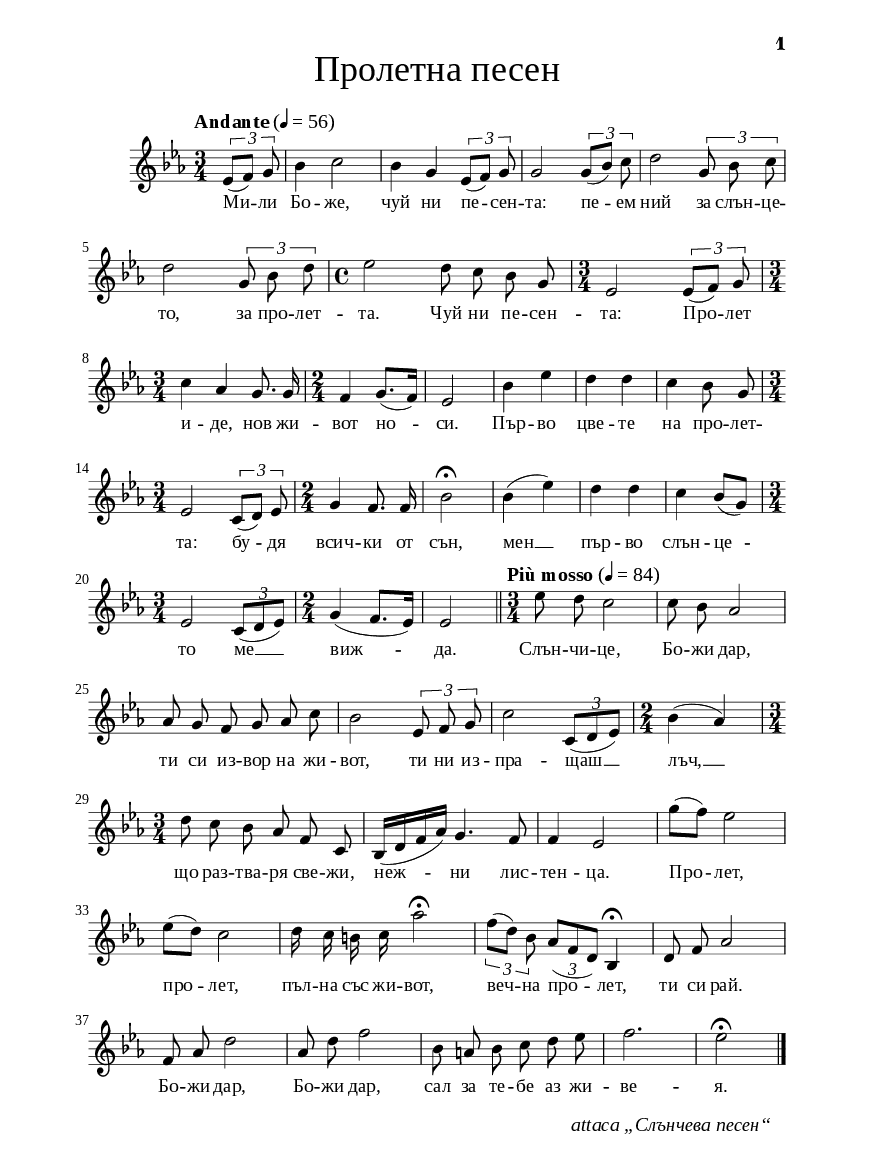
\version "2.24.4"

\include "include/globals.ily"

\bookpart {
  \label #'ref124
  \tocItem \markup "Пролетна песен"
  \paper {
    print-all-headers = ##t
    print-page-number = ##t
    print-first-page-number = ##t


    % put page numbers on the top and change the font style.
    oddHeaderMarkup = \markup
    \fill-line {
      ""
      \unless \on-first-page-of-part \fromproperty #'header:instrument
      \if \should-print-page-number \abs-fontsize #7 { \number \fromproperty #'page:page-number-string }
    }
    %% evenHeaderMarkup would inherit the value of
    %% oddHeaderMarkup if it were not defined here
    evenHeaderMarkup = \markup
    \fill-line {
      \if \should-print-page-number \abs-fontsize #7 { \number \fromproperty #'page:page-number-string }
      \unless \on-first-page-of-part \fromproperty #'header:instrument
      ""
    }

    oddFooterMarkup = \markup ""

    evenFooterMarkup = ""
    left-margin = 1.5\cm
    right-margin = 1.5\cm
    top-margin = 1\cm
    bottom-margin = 1.2\cm
    ragged-bottom = ##t % do not spread the staves to fill the whole vertical space
    top-markup-spacing.basic-distance = 0\mm % margin between page number and system for the first page
    top-system-spacing.basic-distance = 10\mm % margin between page number and system for the other pages

    % change distance between staves
    system-system-spacing =
    #'((basic-distance . 14.5)
       (minimum-distance . 6)
       (padding . 1)
       (stretchability . 12))
  }
  \score {
    \include "include/score-layout.ily"

    \new Voice \relative c' {
      \clef treble
      \key es \major
      \time 3/4
      \tempoFunc "Andante" 4 "56"
      \autoBeamOff
      \partial 4
      \times 2/3 { es8 ( [  f8 ) ] g8 } | % 2
      bes4c2 | % 3
      bes4  g4
      \times 2/3  {
        es8 ( [  f8 ) ] g8
      }
      | % 4
      g2
      \times 2/3  {
        g8 ( [  bes8 ) ] c8
      }
      | % 5
      d2
      \tupletUp \times 2/3  {
        g,8   bes8  c8
      }
      \break
      | % 6
      d2
      \times 2/3  {
        g,8 bes8 d8
      }
      | % 7
      \time 4/4
      es2 d8 c8 bes8
      g8 | % 8
      \time 3/4  | % 8
      es2
      \times 2/3  {
        es8 ( [  f8 ) ] g8
      }
      | \time 3/4 % 9

      \break
      c4  as4  g8.  g16 |

      \time 2/4  |
      f4  g8. ( [  f16 ) ] | % 11
      es2 | % 12
      bes'4 es4  | % 13
      d4 d4 | % 14
      c4 bes8  g8 \break  | % 15
      \time 3/4  | % 15
      es2
      \times 2/3  {
        c8 ( [  d8 ) ] es8
      }
      | % 16
      \time 2/4  | % 16
      g4  f8.  f16 | % 17
      bes2 ^\fermata | % 18
      bes4 (es4 ) | % 19
      d4 d4 |
      c4  bes8 ( [  g8 ) ] \break | % 21
      \time 3/4  | % 21
      es2
      \times 2/3  {
        c8 ( [  d8  es8 ) ]
      }
      | % 22
      \time 2/4  | % 22
      g4 (  f8. [  es16 ) ] | % 23
      es2 \bar "||"
      \time 3/4  | % 24
      \tempoFunc "Più mosso" 4 "84" | % 24
      es'8 d8 c2 | % 25
      c8 bes8  as2 \break | % 26
      as8  g8  f8  g8  as8
      c8| % 27
      bes2
      \times 2/3  {
        es,8   f8  g8
      }
      | % 28
      c2
      \times 2/3  {
        c,8 ( [  d8  es8 ) ]
      }
      | % 29
      \time 2/4 bes'4 (  as4 ) | \break
      \time 3/4
      d8c8
      bes8  as8  f8  c8  bes16 (
      [  d16  f16  as16 ) ]  % 31
      g4.  f8  f4  % 32
      es2  |  % 33
      g'8 ( [f8 ) ] es2 | \break % 34
      es8 ( [d8 ) ]c2 | % 35
      d16 c16 b16 c16
      as'2 ^\fermata |   % 36
      \tupletDown \times 2/3  {
        f8 ( [d8 ) ] bes8
      }
      \times 2/3  {
        as8 ( [  f8  d8 ) ]
      }
      bes4 ^\fermata | % 37
      d8 f8 as2 \break | % 38
      f8 as8  d2 | % 39
      as8  d8  f2 |
      bes,8 a8  bes8  c8
      d8  es8 | % 41
      f2. | % 42
      es2 \fermata \bar "|."

    }
    \addlyrics {
      Ми  -- ли Бо -- же, чуй ни пе
      -- сен -- та: пе -- ем ний
      за слън -- це -- то, за про -- лет
      -- та. Чуй ни пе -- сен -- та: Про
      -- лет и -- де, нов жи -- вот но
      -- си. Пър -- во цве -- те на
      про -- лет -- та: бу  -- дя всич
      -- ки от сън, мен __  пър -- во
      слън -- це -- то ме  __ виж
      --  да. Слън -- чи -- це, Бо --
      жи дар, ти си из -- вор на жи --
      вот, ти ни из -- пра -- щаш __
      лъч, __ що раз -- тва -- ря све --
      жи, неж --   ни лис -- тен
      -- ца. Про -- лет, про -- лет,
      пъл -- на със жи -- вот, веч  --
      на про --  лет, ти си рай.
      Бо -- жи дар, Бо -- жи дар, сал
      за те -- бе аз жи -- ве -- я.}

      \header {
        title = \titleFunc #'ref_desc_12 "Пролетна песен" "Proletna pesen"
      }

      \midi{}

    } % score

    \markup \italic \dc-one-nobold "attaca „Слънчева песен“"



  } % bookpart
